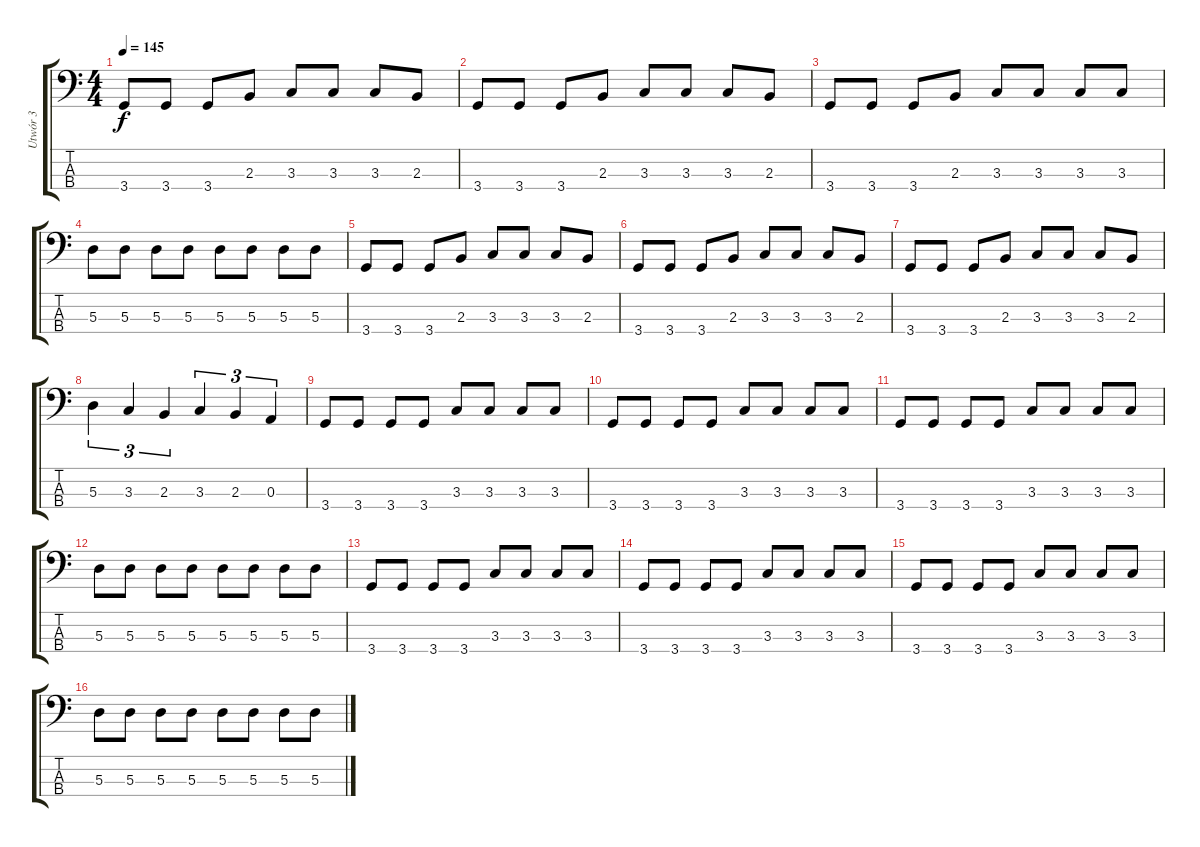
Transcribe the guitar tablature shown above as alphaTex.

\track ("Utwór 3" "Utwór 3") {instrument electricbassfinger}
\staff {score tabs}
\tuning (G2 D2 A1 E1) {hide}
\ts (4 4)
\tempo 145
\clef f4
\ks c
3.4.8{dy f} 3.4.8 3.4.8 2.3.8 3.3.8 3.3.8 3.3.8 2.3.8 |
3.4.8 3.4.8 3.4.8 2.3.8 3.3.8 3.3.8 3.3.8 2.3.8 |
3.4.8 3.4.8 3.4.8 2.3.8 3.3.8 3.3.8 3.3.8 3.3.8 |
5.3.8 5.3.8 5.3.8 5.3.8 5.3.8 5.3.8 5.3.8 5.3.8 |
3.4.8 3.4.8 3.4.8 2.3.8 3.3.8 3.3.8 3.3.8 2.3.8 |
3.4.8 3.4.8 3.4.8 2.3.8 3.3.8 3.3.8 3.3.8 2.3.8 |
3.4.8 3.4.8 3.4.8 2.3.8 3.3.8 3.3.8 3.3.8 2.3.8 |
5.3.4{tu (3 2)} 3.3.4{tu (3 2)} 2.3.4{tu (3 2)} 3.3.4{tu (3 2)} 2.3.4{tu (3 2)} 0.3.4{tu (3 2)} |
3.4.8 3.4.8 3.4.8 3.4.8 3.3.8 3.3.8 3.3.8 3.3.8 |
3.4.8 3.4.8 3.4.8 3.4.8 3.3.8 3.3.8 3.3.8 3.3.8 |
3.4.8 3.4.8 3.4.8 3.4.8 3.3.8 3.3.8 3.3.8 3.3.8 |
5.3.8 5.3.8 5.3.8 5.3.8 5.3.8 5.3.8 5.3.8 5.3.8 |
3.4.8 3.4.8 3.4.8 3.4.8 3.3.8 3.3.8 3.3.8 3.3.8 |
3.4.8 3.4.8 3.4.8 3.4.8 3.3.8 3.3.8 3.3.8 3.3.8 |
3.4.8 3.4.8 3.4.8 3.4.8 3.3.8 3.3.8 3.3.8 3.3.8 |
5.3.8 5.3.8 5.3.8 5.3.8 5.3.8 5.3.8 5.3.8 5.3.8
